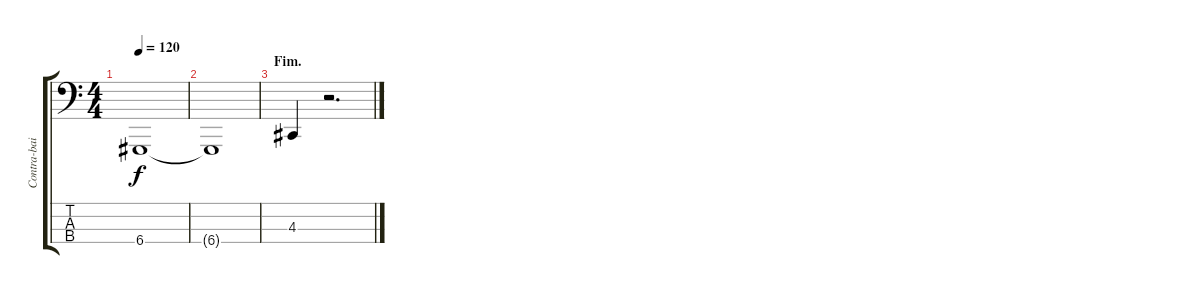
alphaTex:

\track ("Contra-baixo" "Contra-bai") {instrument stringensemble1}
\staff {score tabs}
\tuning (G2 D2 A1 D1) {hide}
\ts (4 4)
\tempo 120
\clef f4
\ks c
6.4.1{dy f} |
6.4{t}.1 |
\section ("" "Fim.")
4.3.4 r.2{d}
